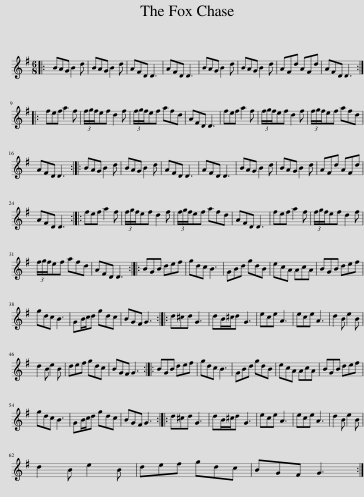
X:1
L:1/8
M:6/8
I:linebreak $
K:G
V:1 treble
V:1
|: BAG B2 d | BAG B2 d | AFD D3 | AFD D3 | BAG B2 d | %5
 BAG B2 d | AFd AFd | AFD D3 ::$ fef a2 f | (3f/g/f/ef d2 f | %10
 (3f/g/f/ef afd | AFD D3 | fef a2 f | (3f/g/f/ef d2 f | (3f/g/f/ef afd |$ %15
 AFD D3 :: BAG B2 d | BAG B2 d | AFD D3 | AFD D3 | %20
 BAG B2 d | BAG B2 d | AFd AFd |$ AFD D3 :: fef a2 f | %25
 (3f/g/f/ef d2 f | (3f/g/f/ef afd | AFD D3 | fef a2 f | (3f/g/f/ef d2 f |$ %30
 (3f/g/f/ef afd | AFD D3 :: BGB def | gdc B3 | GBd gdB | %35
 ecA AcA | BGB def |$ gdc B3 | GB/c/d gdc | BGF G3 :: %40
 d^cd G3 | dB/^c/d G3 | ece A3 | ece A3 | d2 B e2 B |$ %45
 d2 B e2 B | def gdc | BGF G3 :: BGB def | gdc B3 | %50
 GBd gdB | ecA AcA | BGB def |$ gdc B3 | GB/c/d gdc | %55
 BGF G3 :: d^cd G3 | dB/^c/d G3 | ece A3 | ece A3 | %60
 d2 B e2 B |$ d2 B e2 B | def gdc | BGF G3 :| %64
